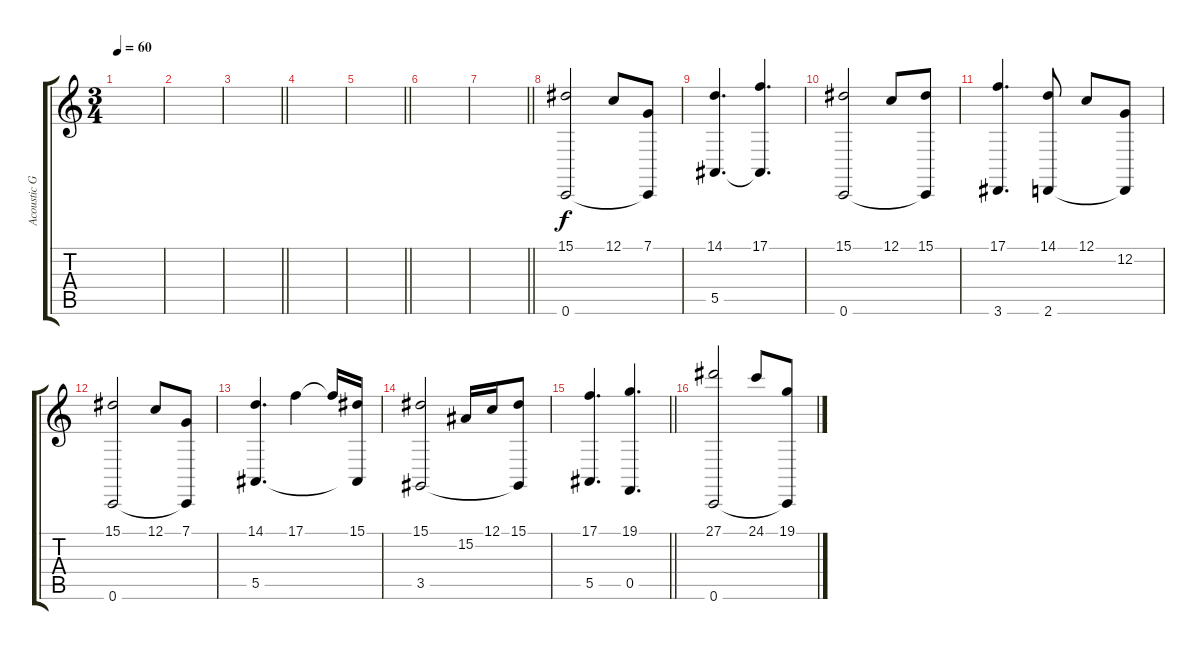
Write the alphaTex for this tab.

\track ("Acoustic Grand Piano" "Acoustic G") {instrument acousticgrandpiano}
\staff {score tabs}
\tuning (C4 G3 Eb3 Bb2 F2 C2) {hide}
\ts (3 4)
\tempo 60
\clef g2
\ks c
|
|
\barLineRight lightlight
|
|
\barLineRight lightlight
|
|
\barLineRight lightlight
|
(15.1 0.6).2 12.1.8 (7.1 0.6{t}).8 |
(14.1 5.5).4{d} (17.1 5.5{t}).4{d} |
(15.1 0.6).2 12.1.8 (15.1 0.6{t}).8 |
(17.1 3.6).4{d} (14.1 2.6).8 12.1.8 (12.2 2.6{t}).8 |
(15.1 0.6).2 12.1.8 (7.1 0.6{t}).8 |
(14.1 5.5).4{d} 17.1.4 17.1{t}.16 (15.1 5.5{t}).16 |
(15.1 3.5).2 15.2.16 12.1.16 (15.1 3.5{t}).8 |
\barLineRight lightlight
(17.1 5.5).4{d} (19.1 0.5).4{d} |
(27.1 0.6).2 24.1.8 (19.1 0.6{t}).8
